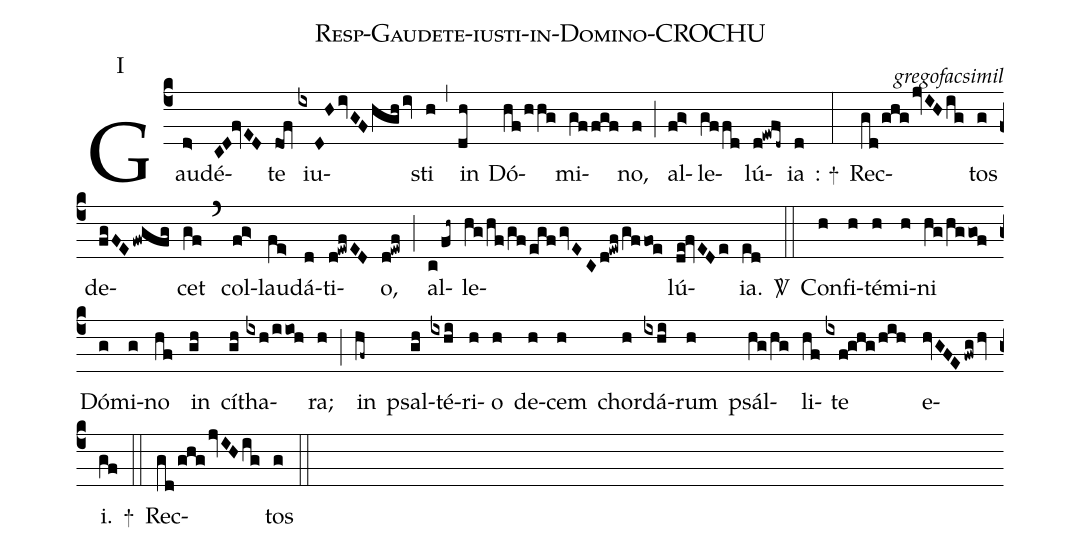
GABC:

name: Resp-Gaudete-iusti-in-Domino-CROCHU;
commentary: gregofacsimil;
annotation: I;
%%
(c4) Gau(d>)dé(CD!fvED)te(dOf) iu(ixD!H/ivGFhgh/iv)sti(h) (,) in(dh) Dó(hf/hhg)mi(gffgf)no,(f) (;) al(fg>)le(gffd)lú(d!ewfd~)ia(d) : +(:) Rec(gd/ghgjvIHig)tos(g) de(fgFEfwgfg)cet(gf) (`) col(fg>)lau(fe>)dá(d)ti(d!ewfED)o,(d!ewf) (;) al(c/fh~)le(hg/hf/gf/egf/gvECd!ewf/gffoe)lú(de!fvEDe)ia.(ed)
<sp>V/</sp>(::) Con(h)fi(h)té(h)mi(h)ni(hg/hggof) Dó(g)mi(g)no(hf) in(gh) cí(gh)tha(ixh/iioh)ra;(h) (;) in(hf~) psal(gh)té(ixhi)ri(h)o(h) de(h)cem(h) chor(h)dá(ixhi)rum(h) psál(hg/hg)li(hf)te(ixf!ghg/hih) e(hvGFEfwg/hv)i.(gf) +(::) Rec(gd/ghgjvIHig)tos(g) (::)
